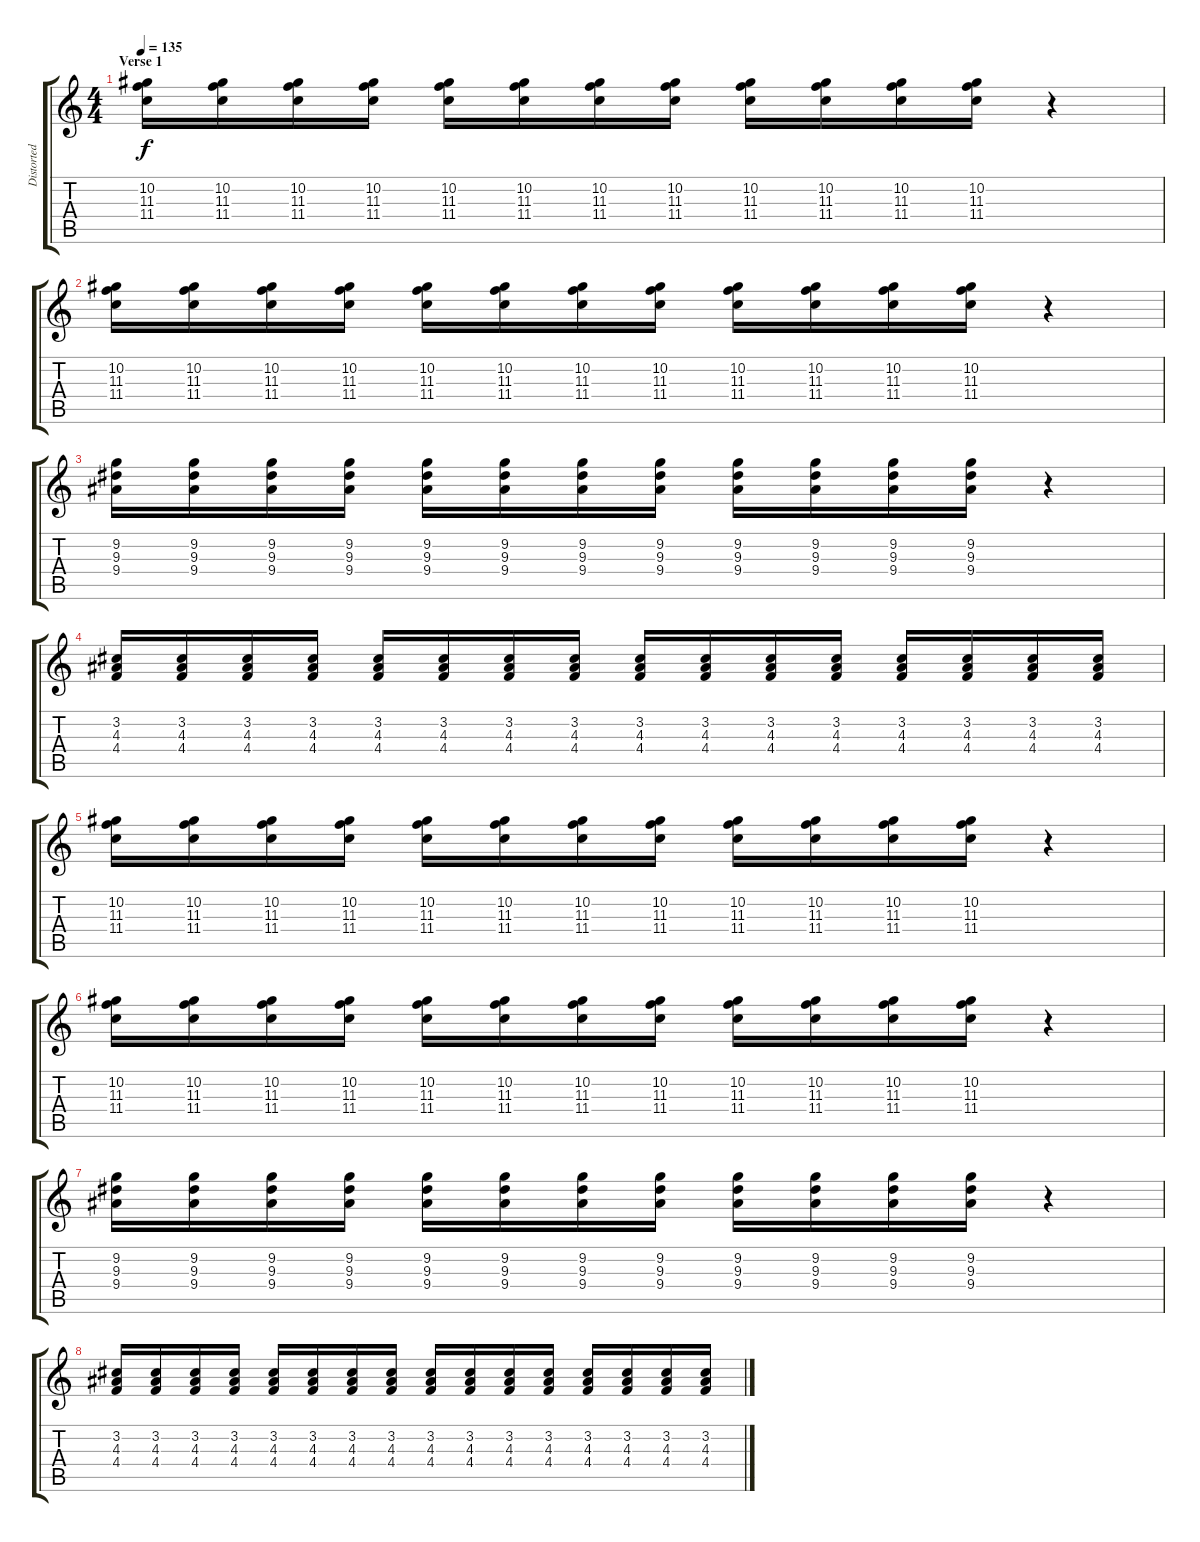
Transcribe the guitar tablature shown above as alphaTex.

\track ("Distorted Guitar" "Distorted ") {instrument distortionguitar}
\staff {score tabs}
\tuning (Eb4 Bb3 Gb3 Db3 Ab2 Db2) {hide}
\ts (4 4)
\section ("" "Verse 1")
\tempo 135
\clef g2
\ks c
(10.2 11.3 11.4).16{dy f} (10.2 11.3 11.4).16 (10.2 11.3 11.4).16 (10.2 11.3 11.4).16 (10.2 11.3 11.4).16 (10.2 11.3 11.4).16 (10.2 11.3 11.4).16 (10.2 11.3 11.4).16 (10.2 11.3 11.4).16 (10.2 11.3 11.4).16 (10.2 11.3 11.4).16 (10.2 11.3 11.4).16 r.4 |
(10.2 11.3 11.4).16 (10.2 11.3 11.4).16 (10.2 11.3 11.4).16 (10.2 11.3 11.4).16 (10.2 11.3 11.4).16 (10.2 11.3 11.4).16 (10.2 11.3 11.4).16 (10.2 11.3 11.4).16 (10.2 11.3 11.4).16 (10.2 11.3 11.4).16 (10.2 11.3 11.4).16 (10.2 11.3 11.4).16 r.4 |
(9.2 9.3 9.4).16 (9.2 9.3 9.4).16 (9.2 9.3 9.4).16 (9.2 9.3 9.4).16 (9.2 9.3 9.4).16 (9.2 9.3 9.4).16 (9.2 9.3 9.4).16 (9.2 9.3 9.4).16 (9.2 9.3 9.4).16 (9.2 9.3 9.4).16 (9.2 9.3 9.4).16 (9.2 9.3 9.4).16 r.4 |
(3.2 4.3 4.4).16 (3.2 4.3 4.4).16 (3.2 4.3 4.4).16 (3.2 4.3 4.4).16 (3.2 4.3 4.4).16 (3.2 4.3 4.4).16 (3.2 4.3 4.4).16 (3.2 4.3 4.4).16 (3.2 4.3 4.4).16 (3.2 4.3 4.4).16 (3.2 4.3 4.4).16 (3.2 4.3 4.4).16 (3.2 4.3 4.4).16 (3.2 4.3 4.4).16 (3.2 4.3 4.4).16 (3.2 4.3 4.4).16 |
(10.2 11.3 11.4).16 (10.2 11.3 11.4).16 (10.2 11.3 11.4).16 (10.2 11.3 11.4).16 (10.2 11.3 11.4).16 (10.2 11.3 11.4).16 (10.2 11.3 11.4).16 (10.2 11.3 11.4).16 (10.2 11.3 11.4).16 (10.2 11.3 11.4).16 (10.2 11.3 11.4).16 (10.2 11.3 11.4).16 r.4 |
(10.2 11.3 11.4).16 (10.2 11.3 11.4).16 (10.2 11.3 11.4).16 (10.2 11.3 11.4).16 (10.2 11.3 11.4).16 (10.2 11.3 11.4).16 (10.2 11.3 11.4).16 (10.2 11.3 11.4).16 (10.2 11.3 11.4).16 (10.2 11.3 11.4).16 (10.2 11.3 11.4).16 (10.2 11.3 11.4).16 r.4 |
(9.2 9.3 9.4).16 (9.2 9.3 9.4).16 (9.2 9.3 9.4).16 (9.2 9.3 9.4).16 (9.2 9.3 9.4).16 (9.2 9.3 9.4).16 (9.2 9.3 9.4).16 (9.2 9.3 9.4).16 (9.2 9.3 9.4).16 (9.2 9.3 9.4).16 (9.2 9.3 9.4).16 (9.2 9.3 9.4).16 r.4 |
(3.2 4.3 4.4).16 (3.2 4.3 4.4).16 (3.2 4.3 4.4).16 (3.2 4.3 4.4).16 (3.2 4.3 4.4).16 (3.2 4.3 4.4).16 (3.2 4.3 4.4).16 (3.2 4.3 4.4).16 (3.2 4.3 4.4).16 (3.2 4.3 4.4).16 (3.2 4.3 4.4).16 (3.2 4.3 4.4).16 (3.2 4.3 4.4).16 (3.2 4.3 4.4).16 (3.2 4.3 4.4).16 (3.2 4.3 4.4).16
